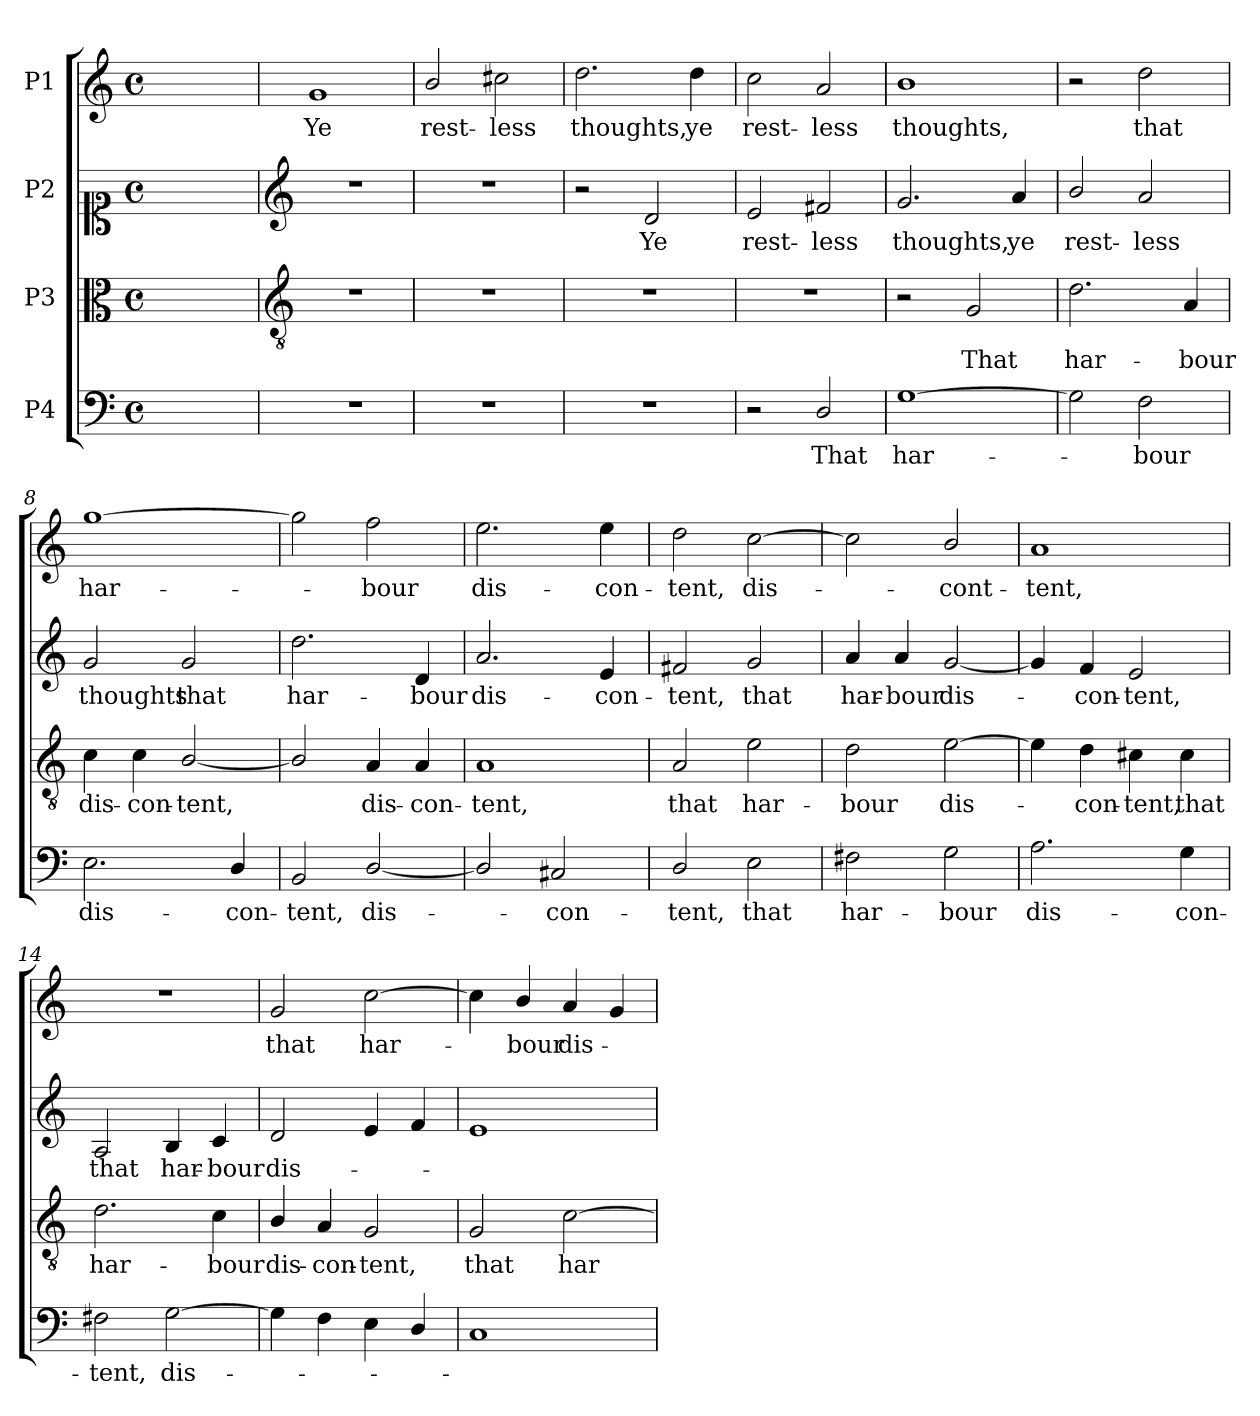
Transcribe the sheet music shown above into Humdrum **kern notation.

**kern	**text	**kern	**text	**kern	**text	**kern	**text
*part4	*part4	*part3	*part3	*part2	*part2	*part1	*part1
*staff4	*staff4	*staff3	*staff3	*staff2	*staff2	*staff1	*staff1
*I"P4	*	*I"P3	*	*I"P2	*	*I"P1	*
*clefF4	*	*clefC3	*	*clefC1	*	*clefG2	*
*	*	*ITrd7c12	*	*	*	*	*
*k[]	*	*k[]	*	*k[]	*	*k[]	*
*C:	*	*C:	*	*C:	*	*C:	*
*M4/4	*	*M4/4	*	*M4/4	*	*M4/4	*
*met(c)	*	*met(c)	*	*met(c)	*	*met(c)	*
=1	=1	=1	=1	=1	=1	=1	=1
1ryy	.	1ryy	.	1ryy	.	1ryy	.
=2	=2	=2	=2	=2	=2	=2	=2
*	*	*clefGv2	*	*clefG2	*	*	*
*	*	*	*	*	*	*MM100	*
!	!	!	!	!	!	!	!LO:LY:b
1r	.	1r	.	1r	.	1g	Ye
=3	=3	=3	=3	=3	=3	=3	=3
!	!	!	!	!	!	!	!LO:LY:b
1r	.	1r	.	1r	.	2b/	rest-
!	!	!	!	!	!	!	!LO:LY:b
.	.	.	.	.	.	2cc#X\	-less
=4	=4	=4	=4	=4	=4	=4	=4
!	!	!	!	!	!	!	!LO:LY:b
1r	.	1r	.	2r	.	2.dd\	thoughts,
!	!	!	!	!	!LO:LY:b	!	!
.	.	.	.	2d/	Ye	.	.
!	!	!	!	!	!	!	!LO:LY:b
.	.	.	.	.	.	4dd\	ye
=5	=5	=5	=5	=5	=5	=5	=5
!	!	!	!	!	!LO:LY:b	!	!LO:LY:b
2r	.	1r	.	2e/	rest-	2cc\	rest-
!	!LO:LY:b	!	!	!	!LO:LY:b	!	!LO:LY:b
2D/	That	.	.	2f#X/	-less	2a/	-less
=6	=6	=6	=6	=6	=6	=6	=6
!	!LO:LY:b	!	!	!	!LO:LY:b	!	!LO:LY:b
[>1G	har-	2r	.	2.g/	thoughts,	1b	thoughts,
!	!	!	!LO:LY:b	!	!	!	!
.	.	2GG/	That	.	.	.	.
!	!	!	!	!	!LO:LY:b	!	!
.	.	.	.	4a/	ye	.	.
=7	=7	=7	=7	=7	=7	=7	=7
!	!	!	!LO:LY:b	!	!LO:LY:b	!	!
2G\]	.	2.D\	har-	2b/	rest-	2r	.
!	!LO:LY:b	!	!	!	!LO:LY:b	!	!LO:LY:b
2F\	-bour	.	.	2a/	-less	2dd\	that
!	!	!	!LO:LY:b	!	!	!	!
.	.	4AA/	-bour	.	.	.	.
=8	=8	=8	=8	=8	=8	=8	=8
!	!LO:LY:b	!	!LO:LY:b	!	!LO:LY:b	!	!LO:LY:b
2.E\	dis-	4C\	dis-	2g/	thoughts	[>1gg	har-
!	!	!	!LO:LY:b	!	!	!	!
.	.	4C\	-con-	.	.	.	.
!	!	!	!LO:LY:b	!	!LO:LY:b	!	!
.	.	[<2BB/	-tent,	2g/	that	.	.
!	!LO:LY:b	!	!	!	!	!	!
4D/	-con-	.	.	.	.	.	.
!!LO:LB:g=z
=9	=9	=9	=9	=9	=9	=9	=9
!	!LO:LY:b	!	!	!	!LO:LY:b	!	!
2BB/	-tent,	2BB/]	.	2.dd\	har-	2gg\]	.
!	!LO:LY:b	!	!LO:LY:b	!	!	!	!LO:LY:b
[<2D/	dis-	4AA/	dis-	.	.	2ff\	-bour
!	!	!	!LO:LY:b	!	!LO:LY:b	!	!
.	.	4AA/	-con-	4d/	-bour	.	.
=10	=10	=10	=10	=10	=10	=10	=10
!	!	!	!LO:LY:b	!	!LO:LY:b	!	!LO:LY:b
2D/]	.	1AA	-tent,	2.a/	dis-	2.ee\	dis-
!	!LO:LY:b	!	!	!	!	!	!
2C#X/	-con-	.	.	.	.	.	.
!	!	!	!	!	!LO:LY:b	!	!LO:LY:b
.	.	.	.	4e/	-con-	4ee\	-con-
=11	=11	=11	=11	=11	=11	=11	=11
!	!LO:LY:b	!	!LO:LY:b	!	!LO:LY:b	!	!LO:LY:b
2D/	-tent,	2AA/	that	2f#X/	-tent,	2dd\	-tent,
!	!LO:LY:b	!	!LO:LY:b	!	!LO:LY:b	!	!LO:LY:b
2E\	that	2E\	har-	2g/	that	[>2cc\	dis-
=12	=12	=12	=12	=12	=12	=12	=12
!	!LO:LY:b	!	!LO:LY:b	!	!LO:LY:b	!	!
2F#X\	har-	2D\	-bour	4a/	har-	2cc\]	.
!	!	!	!	!	!LO:LY:b	!	!
.	.	.	.	4a/	-bour	.	.
!	!LO:LY:b	!	!LO:LY:b	!	!LO:LY:b	!	!LO:LY:b
2G\	-bour	[>2E\	dis-	[<2g/	dis-	2b/	-cont-
=13	=13	=13	=13	=13	=13	=13	=13
!	!LO:LY:b	!	!	!	!	!	!LO:LY:b
2.A\	dis-	4E\]	.	4g/]	.	1a	-tent,
!	!	!	!LO:LY:b	!	!LO:LY:b	!	!
.	.	4D\	-con-	4f/	-con-	.	.
!	!	!	!LO:LY:b	!	!LO:LY:b	!	!
.	.	4C#X\	-tent,	2e/	-tent,	.	.
!	!LO:LY:b	!	!LO:LY:b	!	!	!	!
4G\	-con-	4C#\	that	.	.	.	.
=14	=14	=14	=14	=14	=14	=14	=14
!	!LO:LY:b	!	!LO:LY:b	!	!LO:LY:b	!	!
2F#X\	-tent,	2.D\	har-	2A/	that	1r	.
!	!LO:LY:b	!	!	!	!LO:LY:b	!	!
[>2G\	dis-	.	.	4B/	har-	.	.
!	!	!	!LO:LY:b	!	!LO:LY:b	!	!
.	.	4C\	-bour	4c/	-bour	.	.
=15	=15	=15	=15	=15	=15	=15	=15
!	!	!	!LO:LY:b	!	!LO:LY:b	!	!LO:LY:b
4G\]	.	4BB/	dis-	2d/	dis-	2g/	that
!	!	!	!LO:LY:b	!	!	!	!
4F\	.	4AA/	-con-	.	.	.	.
!	!	!	!LO:LY:b	!	!	!	!LO:LY:b
4E\	.	2GG/	-tent,	4e/	.	[>2cc\	har-
4D/	.	.	.	4f/	.	.	.
!!LO:LB:g=z
=16	=16	=16	=16	=16	=16	=16	=16
!	!	!	!LO:LY:b	!	!	!	!
1C	.	2GG/	that	1e	.	4cc\]	.
!	!	!	!	!	!	!	!LO:LY:b
.	.	.	.	.	.	4b/	-bour
!	!	!	!LO:LY:b	!	!	!	!LO:LY:b
.	.	[>2C\	har-	.	.	4a/	dis-
.	.	.	.	.	.	4g/	.
=	=	=	=	=	=	=	=
*-	*-	*-	*-	*-	*-	*-	*-
